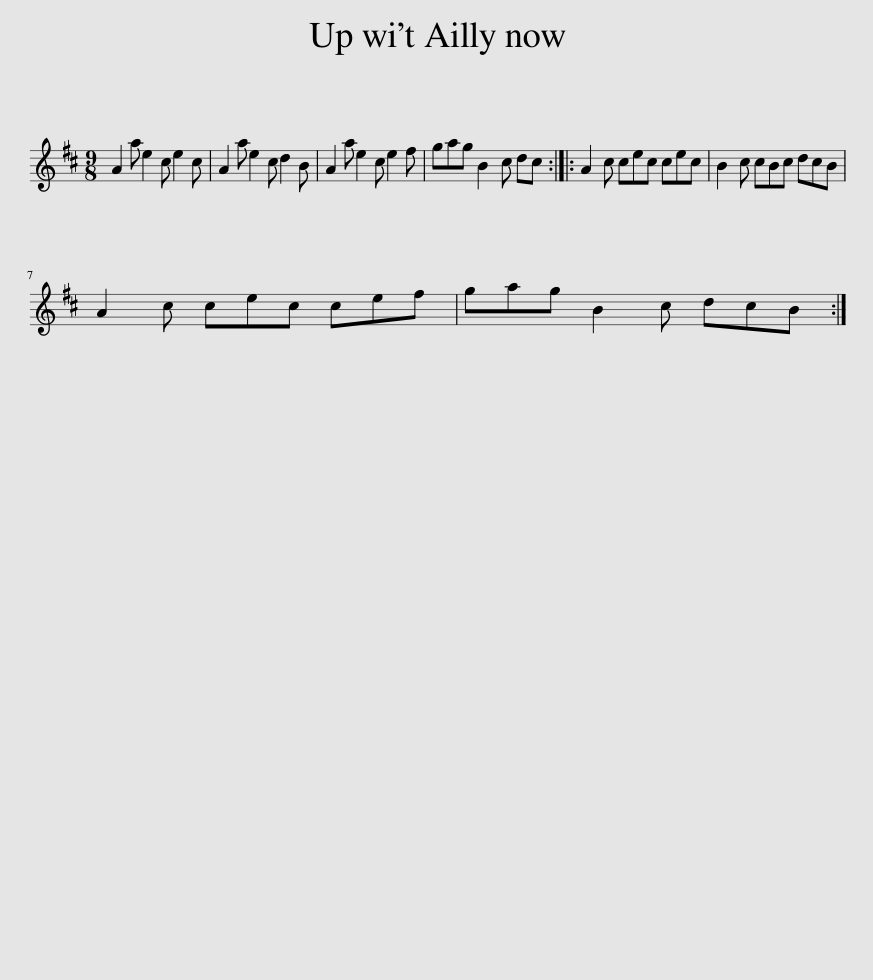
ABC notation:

X:1
L:1/8
M:9/8
I:linebreak $
K:D
V:1 treble
V:1
 A2 a e2 c e2 c | A2 a e2 c d2 B | A2 a e2 c e2 f | gag B2 c dc :: A2 c cec cec | %5
 B2 c cBc dcB |$ A2 c cec cef | gag B2 c dcB :| %8
